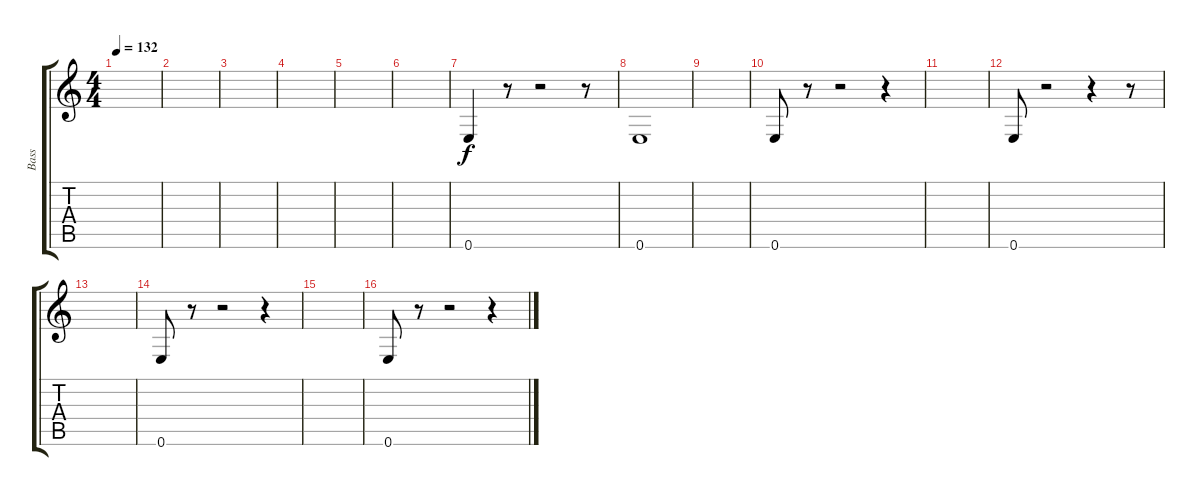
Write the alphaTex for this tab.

\track ("Bass" "Bass") {instrument electricbasspick}
\staff {score tabs}
\tuning (E4 B3 G3 D3 A2 E2) {hide}
\ts (4 4)
\tempo 132
\clef g2
\ks c
|
|
|
|
|
|
0.6.4 r.8 r.2 r.8 |
0.6.1 |
|
0.6.8 r.8 r.2 r.4 |
|
0.6.8 r.2 r.4 r.8 |
|
0.6.8 r.8 r.2 r.4 |
|
0.6.8 r.8 r.2 r.4
